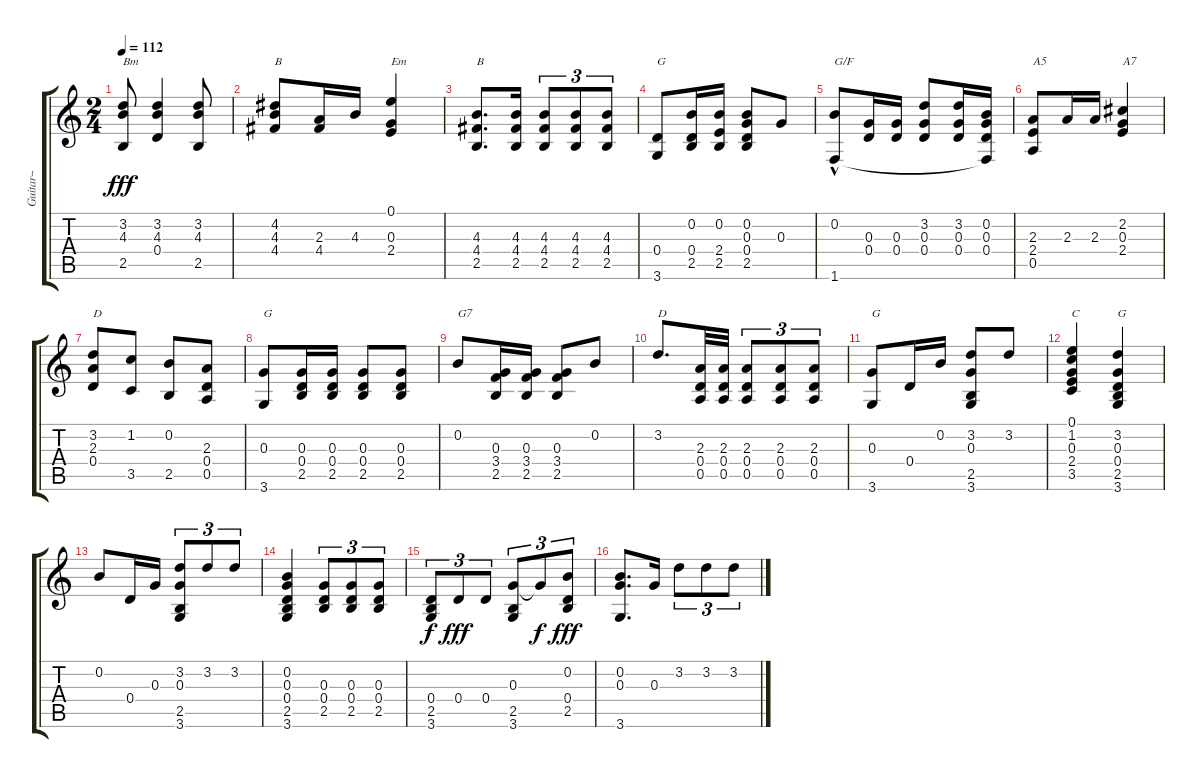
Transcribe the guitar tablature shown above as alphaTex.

\track ("Guitar~" "Guitar~") {instrument acousticguitarsteel}
\staff {score tabs}
\tuning (E4 B3 G3 D3 A2 E2) {hide}
\ts (2 4)
\tempo 112
\clef g2
\ks c
(3.2 4.3 2.5).8{txt "Bm" dy fff} (3.2 4.3 0.4).4 (3.2 4.3 2.5).8 |
(4.2 4.3 4.4).8{txt "B"} (2.3 4.4).16 4.3.16 (0.1 0.3 2.4).4{txt "Em"} |
(4.3 4.4 2.5).8{d txt "B"} (4.3 4.4 2.5).16 (4.3 4.4 2.5).8{tu (3 2)} (4.3 4.4 2.5).8{tu (3 2)} (4.3 4.4 2.5).8{tu (3 2)} |
(0.4 3.6).8{txt "G"} (0.2 0.4 2.5).16 (0.2 2.4 2.5).16 (0.2 0.3 0.4 2.5).8 0.3.8 |
(0.2 1.6{hac}).8{txt "G/F"} (0.3 0.4).16 (0.3 0.4).16 (3.2 0.3 0.4).8 (3.2 0.3 0.4).16 (0.2 0.3 0.4 1.6{t}).16 |
(2.3 2.4 0.5).8{txt "A5"} 2.3.16 2.3.16 (2.2 0.3 2.4).4{txt "A7"} |
(3.2 2.3 0.4).8{txt "D"} (1.2 3.5).8 (0.2 2.5).8 (2.3 0.4 0.5).8 |
(0.3 3.6).8{txt "G"} (0.3 0.4 2.5).16 (0.3 0.4 2.5).16 (0.3 0.4 2.5).8 (0.3 0.4 2.5).8 |
0.2.8{txt "G7"} (0.3 3.4 2.5).16 (0.3 3.4 2.5).16 (0.3 3.4 2.5).8 0.2.8 |
3.2.8{d txt "D"} (2.3 0.4 0.5).32 (2.3 0.4 0.5).32 (2.3 0.4 0.5).8{tu (3 2)} (2.3 0.4 0.5).8{tu (3 2)} (2.3 0.4 0.5).8{tu (3 2)} |
(0.3 3.6).8{txt "G"} 0.4.16 0.2.16 (3.2 0.3 2.5 3.6).8 3.2.8 |
(0.1 1.2 0.3 2.4 3.5).4{txt "C"} (3.2 0.3 0.4 2.5 3.6).4{txt "G"} |
0.2.8 0.4.16 0.3.16 (3.2 0.3 2.5 3.6).8{tu (3 2)} 3.2.8{tu (3 2)} 3.2.8{tu (3 2)} |
(0.2 0.3 0.4 2.5 3.6).4 (0.3 0.4 2.5).8{tu (3 2)} (0.3 0.4 2.5).8{tu (3 2)} (0.3 0.4 2.5).8{tu (3 2)} |
(0.4 2.5 3.6).8{tu (3 2) dy f} 0.4.8{tu (3 2) dy fff} 0.4.8{tu (3 2)} (0.3 2.5 3.6).8{tu (3 2)} 0.3{t}.8{tu (3 2) dy f} (0.2 0.4 2.5).8{tu (3 2) dy fff} |
(0.2 0.3 3.6).8{d} 0.3.16 3.2.8{tu (3 2)} 3.2.8{tu (3 2)} 3.2.8{tu (3 2)}
